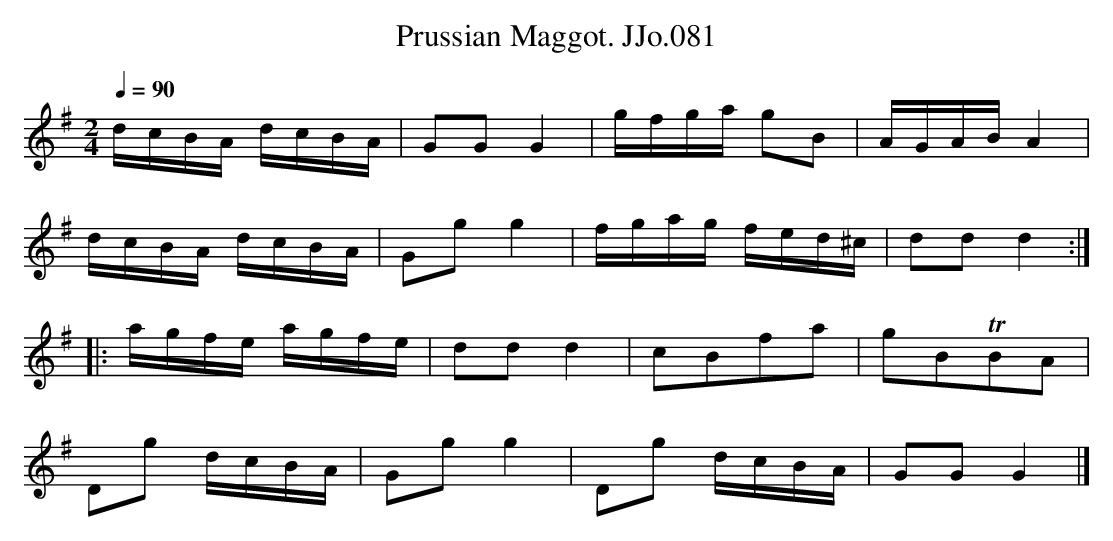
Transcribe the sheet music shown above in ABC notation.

X:1
T:Prussian Maggot. JJo.081
M:2/4
L:1/8
Q:1/4=90
K:G
d/c/B/A/ d/c/B/A/ | GG G2 | g/f/g/a/ gB | A/G/A/B/ A2 |
d/c/B/A/ d/c/B/A/ | Gg g2 | f/g/a/g/ f/e/d/^c/ | dd d2 :|
|: a/g/f/e/ a/g/f/e/ | dd d2 | cBfa | gBTBA |
Dg d/c/B/A/ | Gg g2 | Dg d/c/B/A/ | GG G2 |]
